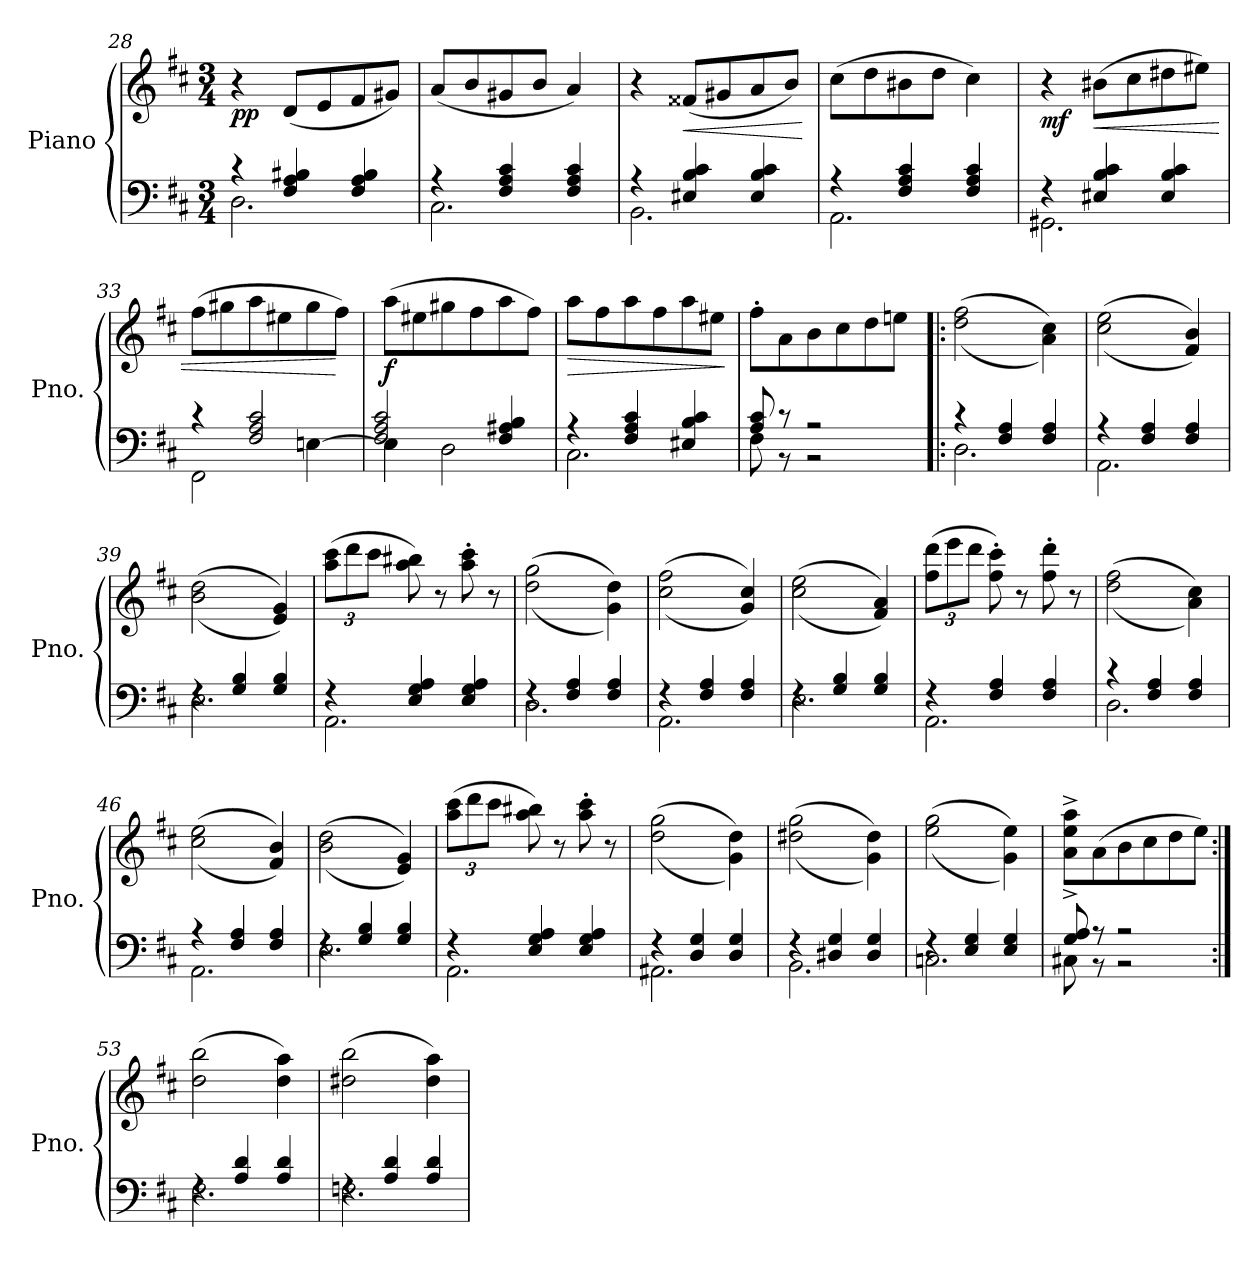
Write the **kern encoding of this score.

**kern	**kern	**dynam
*part1	*part1	*part1
*staff2	*staff1	*staff1/2
*I"Piano	*	*
*I'Pno.	*	*
*clefF4	*clefG2	*
*k[f#c#]	*k[f#c#]	*
*M3/4	*M3/4	*
=28	=28	=28
*^	*	*
!	!	!	!LO:DY:b
4r	2.D\	4r	pp
4F#/ 4A/ 4B#X/	.	(8d/L	.
.	.	8e/	.
4F#/ 4A/ 4B#/	.	8f#/	.
.	.	8g#X/J)	.
=29	=29	=29	=29
4r	2.C#\	(8a/L	.
.	.	8b/	.
4F#/ 4A/ 4c#/	.	8g#X/	.
.	.	8b/J	.
4F#/ 4A/ 4c#/	.	4a/)	.
=30	=30	=30	=30
4r	2.BB\	4r	.
!	!	!	!LO:HP:b
4E#X/ 4B/ 4c#/	.	(8f##X/L	<
.	.	8g#X/	.
4E#/ 4B/ 4c#/	.	8a/	.
.	.	8b/J)	.
*v	*v	*	*
.	.	[
!!LO:LB:g=z
=31	=31	=31
*^	*	*
4r	2.AA\	(8cc#\L	.
.	.	8dd\	.
4F#/ 4A/ 4c#/	.	8b#X\	.
.	.	8dd\J	.
4F#/ 4A/ 4c#/	.	4cc#\)	.
=32	=32	=32	=32
!	!	!	!LO:DY:b
4r	2.GG#X\	4r	mf
!	!	!	!LO:HP:b
4E#X/ 4B/ 4c#/	.	(8b#X\L	<
.	.	8cc#\	.
4E#/ 4B/ 4c#/	.	8dd#X\	.
.	.	8ee#X\J)	.
=33	=33	=33	=33
2FF#\	4rc	(8ff#\L	.
.	.	8gg#X\	.
.	2F#/ 2A/ 2c#/	8aa\	.
.	.	8ee#X\	.
[4En\	.	8gg#\	.
.	.	8ff#\J)	[
=34	=34	=34	=34
!	!	!	!LO:DY:b
4E\]	2F#/ 2A/ 2c#/	(8aa\L	f
.	.	8ee#X\	.
2D\	.	8gg#X\	.
.	.	8ff#\	.
.	4F#/ 4A#X/ 4B/	8aa\	.
.	.	8ff#\J)	.
=35	=35	=35	=35
!	!	!	!LO:HP:b
4r	2.C#\	8aa\L	>
.	.	8ff#\	.
4F#/ 4A/ 4c#/	.	8aa\	.
.	.	8ff#\	.
4E#X/ 4B/ 4c#/	.	8aa\	.
.	.	8ee#X\J	.
*v	*v	*	*
.	.	]
!!LO:PB:g=z
=36	=36	=36
*^	*	*
8A/ 8c#/	8F#\	8ff#'\L	.
8r	8r	8a\	.
2r	2r	8b\	.
.	.	8cc#\	.
.	.	8dd\	.
.	.	8een\J	.
=37!|:	=37!|:	=37!|:	=37!|:
4r	2.D\	((2dd\ 2ff#\	.
4F#/ 4A/	.	.	.
4F#/ 4A/	.	4a\ 4cc#\))	.
=38	=38	=38	=38
4r	2.AA\	((2cc#\ 2ee\	.
4F#/ 4A/	.	.	.
4F#/ 4A/	.	4f#/ 4b/))	.
=39	=39	=39	=39
4rF	2.E\	((2b\ 2dd\	.
4G/ 4B/	.	.	.
4G/ 4B/	.	4e/ 4g/))	.
=40	=40	=40	=40
*	*	*Xbrackettup	*
4rF	2.AA\	(12aa\ 12ccc#\L	.
.	.	12ddd\	.
.	.	12ccc#\J	.
4E/ 4G/ 4A/	.	8aa\ 8bb#X\)	.
.	.	8r	.
4E/ 4G/ 4A/	.	8aa\' 8ccc#\'	.
.	.	8r	.
=41	=41	=41	=41
4rF	2.D\	((2dd\ 2gg\	.
4F#/ 4A/	.	.	.
4F#/ 4A/	.	4g\ 4dd\))	.
=42	=42	=42	=42
4rF	2.AA\	((2cc#\ 2ff#\	.
4F#/ 4A/	.	.	.
4F#/ 4A/	.	4g/ 4cc#/))	.
=43	=43	=43	=43
4rF	2.E\	((2cc#\ 2ee\	.
4G/ 4B/	.	.	.
4G/ 4B/	.	4f#/ 4a/))	.
!!LO:LB:g=z
=44	=44	=44	=44
4rF	2.AA\	(12ff#\ 12ddd\L	.
.	.	12eee\	.
.	.	12ddd\J	.
4F#/ 4A/	.	8ff#\' 8ccc#\')	.
.	.	8r	.
4F#/ 4A/	.	8ff#\' 8ddd\'	.
.	.	8r	.
=45	=45	=45	=45
4r	2.D\	((2dd\ 2ff#\	.
4F#/ 4A/	.	.	.
4F#/ 4A/	.	4a\ 4cc#\))	.
=46	=46	=46	=46
4r	2.AA\	((2cc#\ 2ee\	.
4F#/ 4A/	.	.	.
4F#/ 4A/	.	4f#/ 4b/))	.
=47	=47	=47	=47
4rF	2.E\	((2b\ 2dd\	.
4G/ 4B/	.	.	.
4G/ 4B/	.	4e/ 4g/))	.
=48	=48	=48	=48
4rF	2.AA\	(12aa\ 12ccc#\L	.
.	.	12ddd\	.
.	.	12ccc#\J	.
4E/ 4G/ 4A/	.	8aa\ 8bb#X\)	.
.	.	8r	.
4E/ 4G/ 4A/	.	8aa\' 8ccc#\'	.
.	.	8r	.
=49	=49	=49	=49
4rF	2.AA#X\	((2dd\ 2gg\	.
4D/ 4G/	.	.	.
4D/ 4G/	.	4g\ 4dd\))	.
=50	=50	=50	=50
4rF	2.BB\	((2dd#X\ 2gg\	.
4D#X/ 4G/	.	.	.
4D#/ 4G/	.	4g\ 4dd#\))	.
!!LO:LB:g=z
=51	=51	=51	=51
4rF	2.Cn\	((2ee\ 2gg\	.
4E/ 4G/	.	.	.
4E/ 4G/	.	4g\ 4ee\))	.
=52	=52	=52	=52
8G/^ 8A/^	8C#X\	8a\^ 8ee\^ 8aa\^L	.
8r	8r	(8a\	.
2r	2r	8b\	.
.	.	8cc#\	.
.	.	8dd\	.
.	.	8ee\J)	.
=53:|!	=53:|!	=53:|!	=53:|!
4rF	2.F#\	(2dd\ 2bb\	.
4A/ 4d/	.	.	.
4A/ 4d/	.	4dd\ 4aa\)	.
=54	=54	=54	=54
4rF	2.Fn\	(2dd#X\ 2bb\	.
4A/ 4d/	.	.	.
4A/ 4d/	.	4dd#\ 4aa\)	.
*v	*v	*	*
=	=	=
*-	*-	*-
